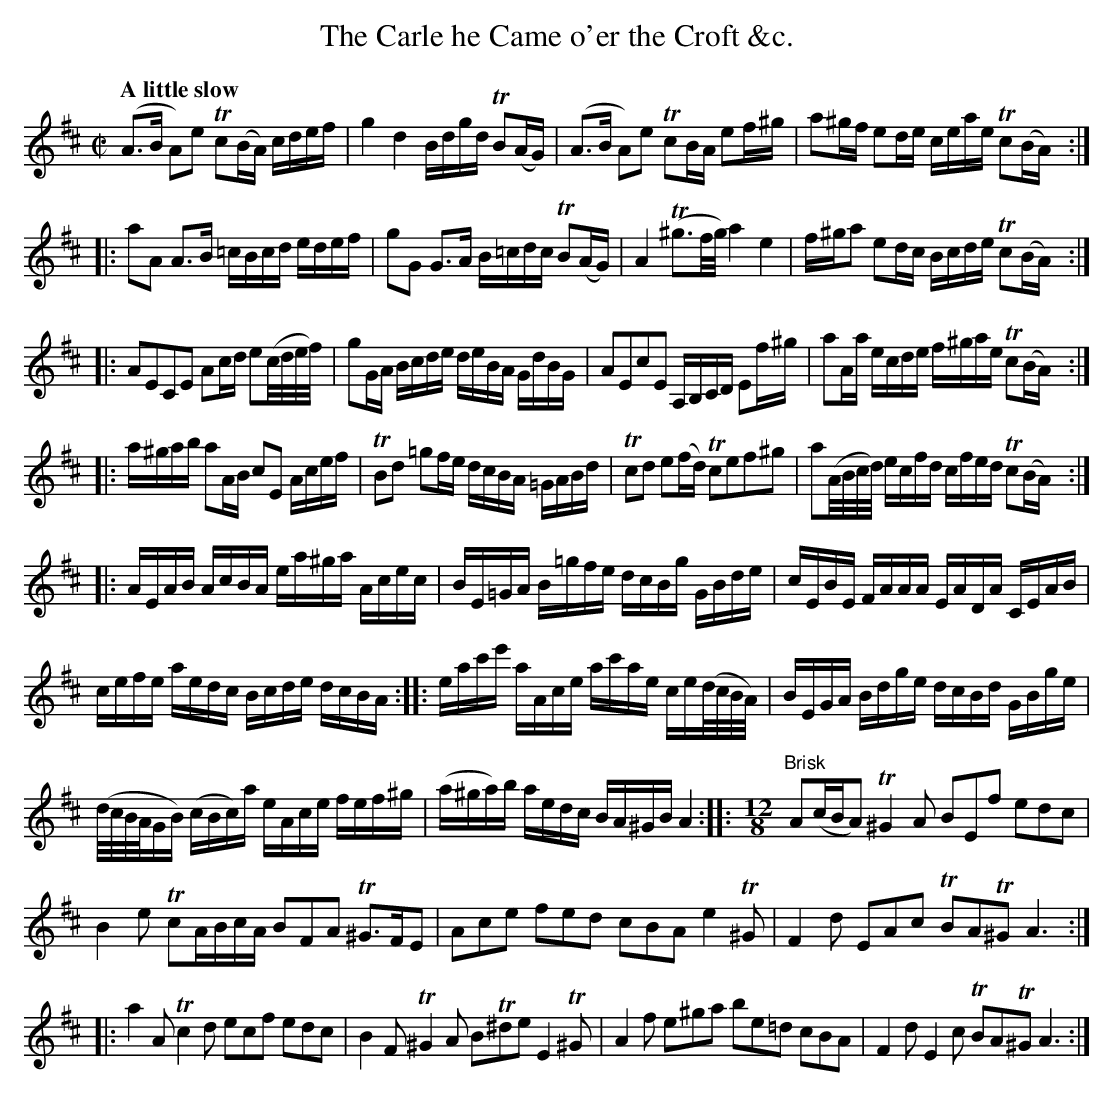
X:1
T:Carle he Came o'er the Croft &c., The
M:C|
L:1/8
Q:"A little slow"
K:Amix
(A>B A)e Tc(B/A/) c/d/e/f/|g2d2 B/d/g/d/ TB(A/G/)|(A>B A)e TcB/A/ ef/^g/|a^g/f/ ed/e/ c/e/a/e/ Tc(B/A/):|
|:aA A>B =c/B/c/d/ e/d/e/f/|gG G>A B/=c/d/c/ TB(A/G/)|A2(T^g>f/g/4)a2e2|f/^g/a ed/c/ B/c/d/e/ Tc(B/A/):|
|: AECE Ac/d/ e(c/4d/4e/4f/4)|gG/A/ B/c/d/e/ d/e/B/A/ G/d/B/G/|AEcE A,/B,/C/D/ Ef/^g/|aA/a/ e/c/d/e/ f/^g/a/e/ Tc(B/A/):|
|:a/^g/a/b/ aA/B/ cE A/c/e/f/|TBd =gf/e/ d/c/B/A/ =G/A/B/d/|Tcd e(f/d/) Tcef^g|a(A/4B/4c/4d/4) e/c/f/d/ c/f/e/d/ Tc(B/A/):|
|:A/E/A/B/ A/c/B/A/ e/a/^g/a/ A/c/e/c/|B/E/=G/A/ B/=g/f/e/ d/c/B/g/ G/B/d/e/|c/E/B/E/ F/A/A/A/ E/A/D/A/ C/E/A/B/|
c/e/f/e/ a/e/d/c/ B/c/d/e/ d/c/B/A/:||:e/a/c'/e'/ a/A/c/e/ a/c'/a/e/ c/e/(d/4c/4B/4A/4)|B/E/G/A/ B/d/g/e/ d/c/B/d/ G/B/g/e/|
(d/4c/4B/4A/4G/B/) (c/B/c/)a/ e/A/c/e/ f/e/f/^g/|(a/^g/a/)b/ a/e/d/c/ B/A/^G/B/ A2:||:[M:12/8]"Brisk"A(c/B/A) T^G2 A BEf edc|
B2e TcA/B/c/A/ BFA T^G>FE|Ace fed cBA e2T^G|F2d EAc TBAT^G A3:|
|:a2A Tc2d ecf edc|B2F T^G2A BT^de E2T^G|A2f e^ga be=d cBA|F2d E2c TBAT^G A3:|]
